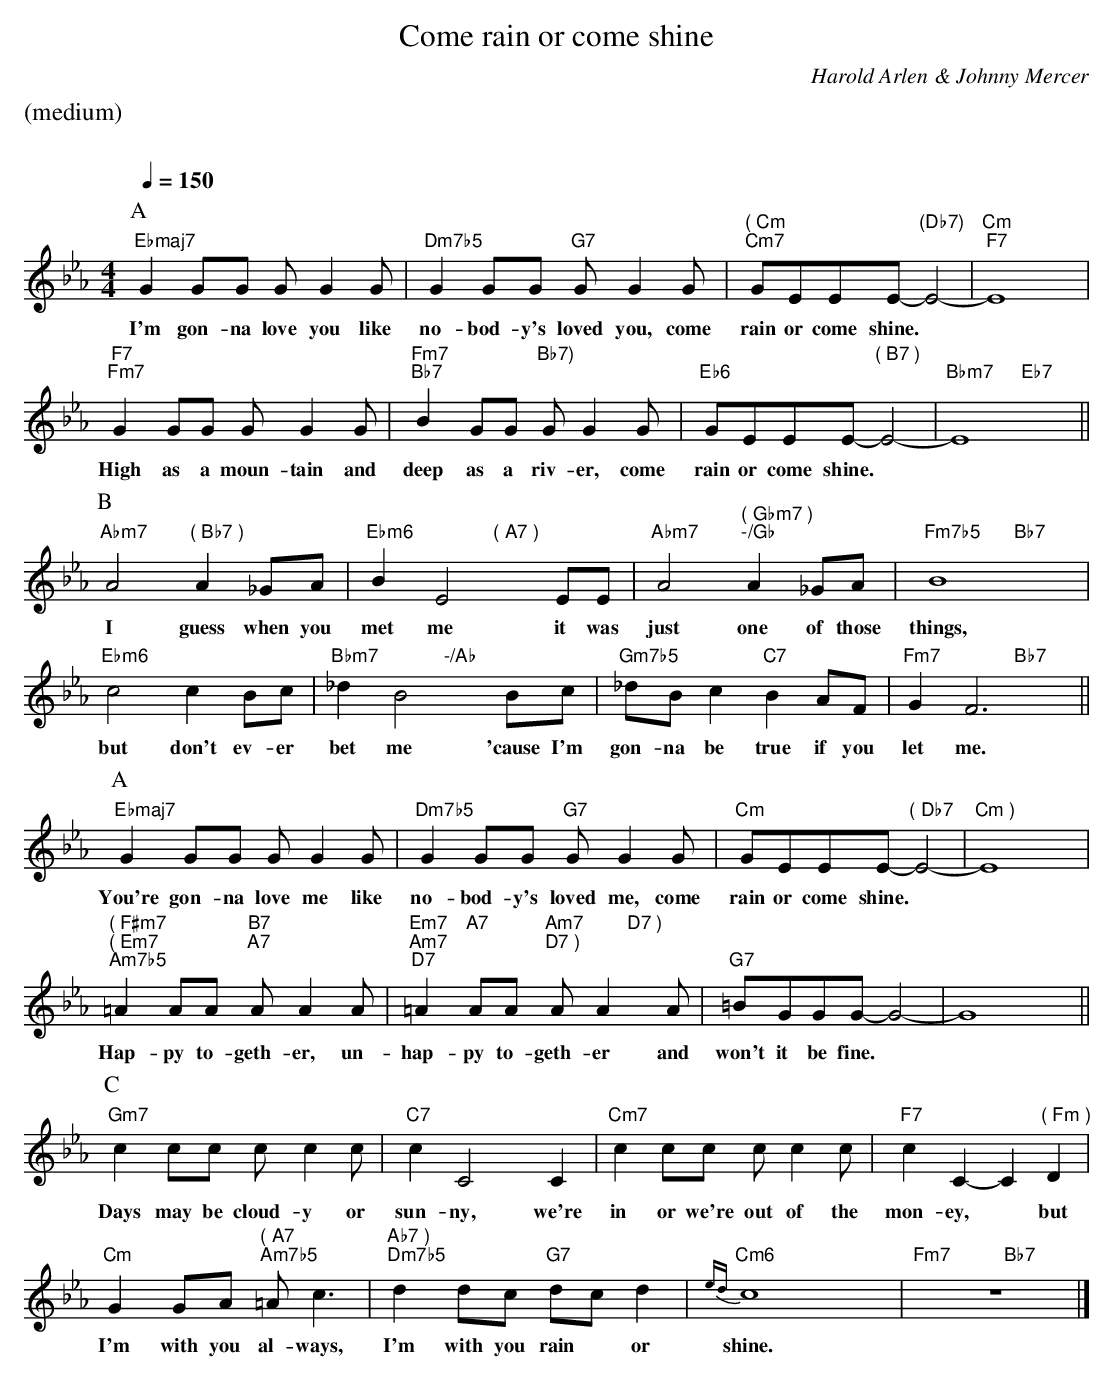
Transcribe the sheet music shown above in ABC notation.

X:1
T: Come rain or come shine
M:4/4
L:1/8
C:Harold Arlen & Johnny Mercer
Q:1/4=150
%%staves (chords melody)
K:Eb
%%text (medium)
%%vskip 20
P: A
V:chords
"Ebmaj7"x4 x4 | "Dm7b5"x4 "G7"x4 | "( Cm""Cm7"x4 "(Db7)"" "x4 | "Cm""F7"x4 x4 |
"F7""Fm7"x4 x4 | "Fm7""Bb7"x4 "Bb7)"" "x4 | "Eb6"x4 "( B7 )"" "x4 | "Bbm7"x4 "Eb7"x4 ||
V:melody
G2GG GG2G|G2GG GG2G|GEEE-E4-|E8|
w:I'm gon-na love you like no-bod-y's loved you, come rain or come shine. **
G2GG GG2G|B2GG GG2G|GEEE-E4-|E8||
w:High as a moun-tain and deep as a riv-er, come rain or come shine.**
P: B
V:chords
"Abm7"x4 "( Bb7 )"x4 | "Ebm6"x4 "( A7 )"x4 | "Abm7"x4 "( Gbm7 )""-/Gb"x4 | "Fm7b5"x4 "Bb7"x4 |
"Ebm6"x4 x4 | "Bbm7"x4 "-/Ab"x4 | "Gm7b5"x4 "C7"x4 | "Fm7"x4 "Bb7"x4 ||
V:melody
A4A2_GA|B2E4EE|A4A2_GA|B8|
w:I guess when you met me  it was just one of those things,
c4c2Bc|_d2B4Bc|_dBc2B2AF|G2F6||
w:but don't ev-er bet me  'cause I'm gon-na be true if you let me.
P: A
V:chords
"Ebmaj7"x4 x4 | "Dm7b5"x4 "G7"x4 | "Cm"x4 "( Db7"x4 | "Cm )"x4 x4 |
"( F#m7""( Em7""Am7b5"x4 "B7""A7"" "x4 |\
 "Em7""Am7""D7"x2 "A7"" "" "x2 "Am7""D7 )"" "x2 "D7 )"" "" "x2 |\
"G7"x4 x4 | x4 x4 ||
V:melody
G2GG GG2G|G2GG GG2G|GEEE-E4-|E8|
w:You're gon-na love me like no-bod-y's loved me, come rain or come shine.**
=A2AA AA2A|=A2AA AA2A|=BGGG-G4-|G8||
w:Hap-py to-geth-er, un-hap-py to-geth-er and won't it be fine.**
P: C
V:chords
"Gm7"x4 x4 | "C7"x4 x4 | "Cm7"x4 x4 | "F7"x4 x2 "( Fm )"x2 |
"Cm"x4 "( A7""Am7b5"x4 | "Ab7 )""Dm7b5"x4 "G7"x4 | "Cm6"x4 x4 | "Fm7"x4 "Bb7"x4 |]
V:melody
c2cc cc2c|c2C4C2|c2cc cc2c|c2C2- C2D2|
w:Days may be cloud-y or sun-ny, we're in or we're out of the mon-ey, * but
G2GA =Ac3|d2dc dcd2|{ed}c8|z8|]
w:I'm with you al-ways, I'm with you rain * or shine.
